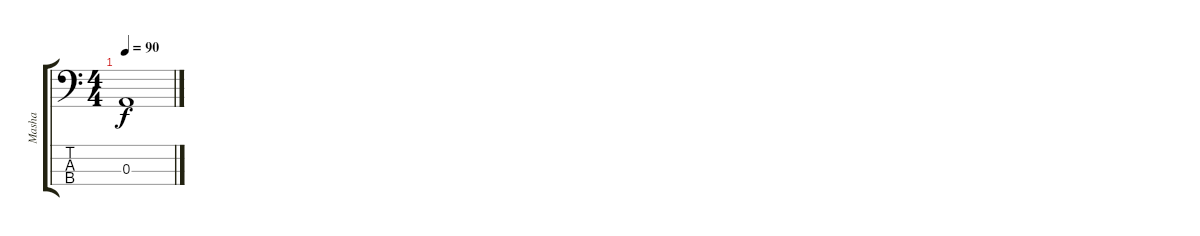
\track ("Masha" "Masha") {instrument acousticbass}
\staff {score tabs}
\tuning (G2 D2 A1 E1) {hide}
\ts (4 4)
\tempo 90
\clef f4
\ks c
0.3.1{dy f}
